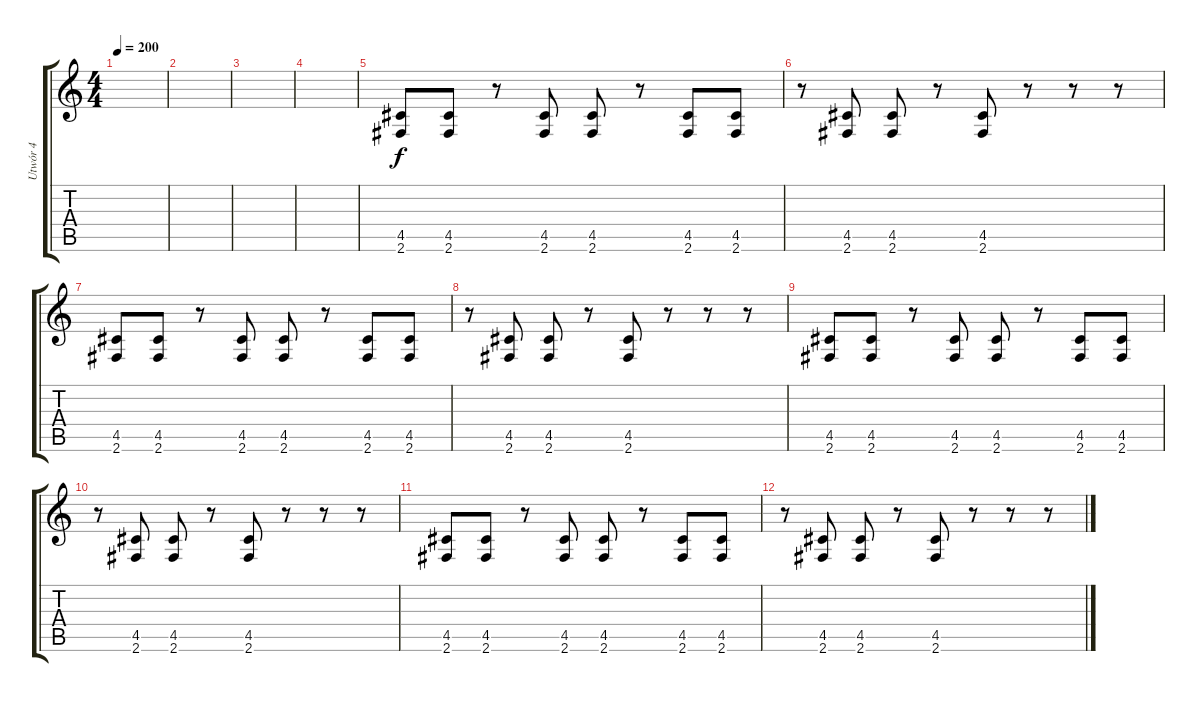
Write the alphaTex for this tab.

\track ("Utwór 4" "Utwór 4") {instrument distortionguitar}
\staff {score tabs}
\tuning (E4 B3 G3 D3 A2 E2) {hide}
\ts (4 4)
\tempo 200
\clef g2
\ks c
|
|
|
|
(4.5 2.6).8 (4.5 2.6).8 r.8 (4.5 2.6).8 (4.5 2.6).8 r.8 (4.5 2.6).8 (4.5 2.6).8 |
r.8 (4.5 2.6).8 (4.5 2.6).8 r.8 (4.5 2.6).8 r.8 r.8 r.8 |
(4.5 2.6).8 (4.5 2.6).8 r.8 (4.5 2.6).8 (4.5 2.6).8 r.8 (4.5 2.6).8 (4.5 2.6).8 |
r.8 (4.5 2.6).8 (4.5 2.6).8 r.8 (4.5 2.6).8 r.8 r.8 r.8 |
(4.5 2.6).8 (4.5 2.6).8 r.8 (4.5 2.6).8 (4.5 2.6).8 r.8 (4.5 2.6).8 (4.5 2.6).8 |
r.8 (4.5 2.6).8 (4.5 2.6).8 r.8 (4.5 2.6).8 r.8 r.8 r.8 |
(4.5 2.6).8 (4.5 2.6).8 r.8 (4.5 2.6).8 (4.5 2.6).8 r.8 (4.5 2.6).8 (4.5 2.6).8 |
r.8 (4.5 2.6).8 (4.5 2.6).8 r.8 (4.5 2.6).8 r.8 r.8 r.8
